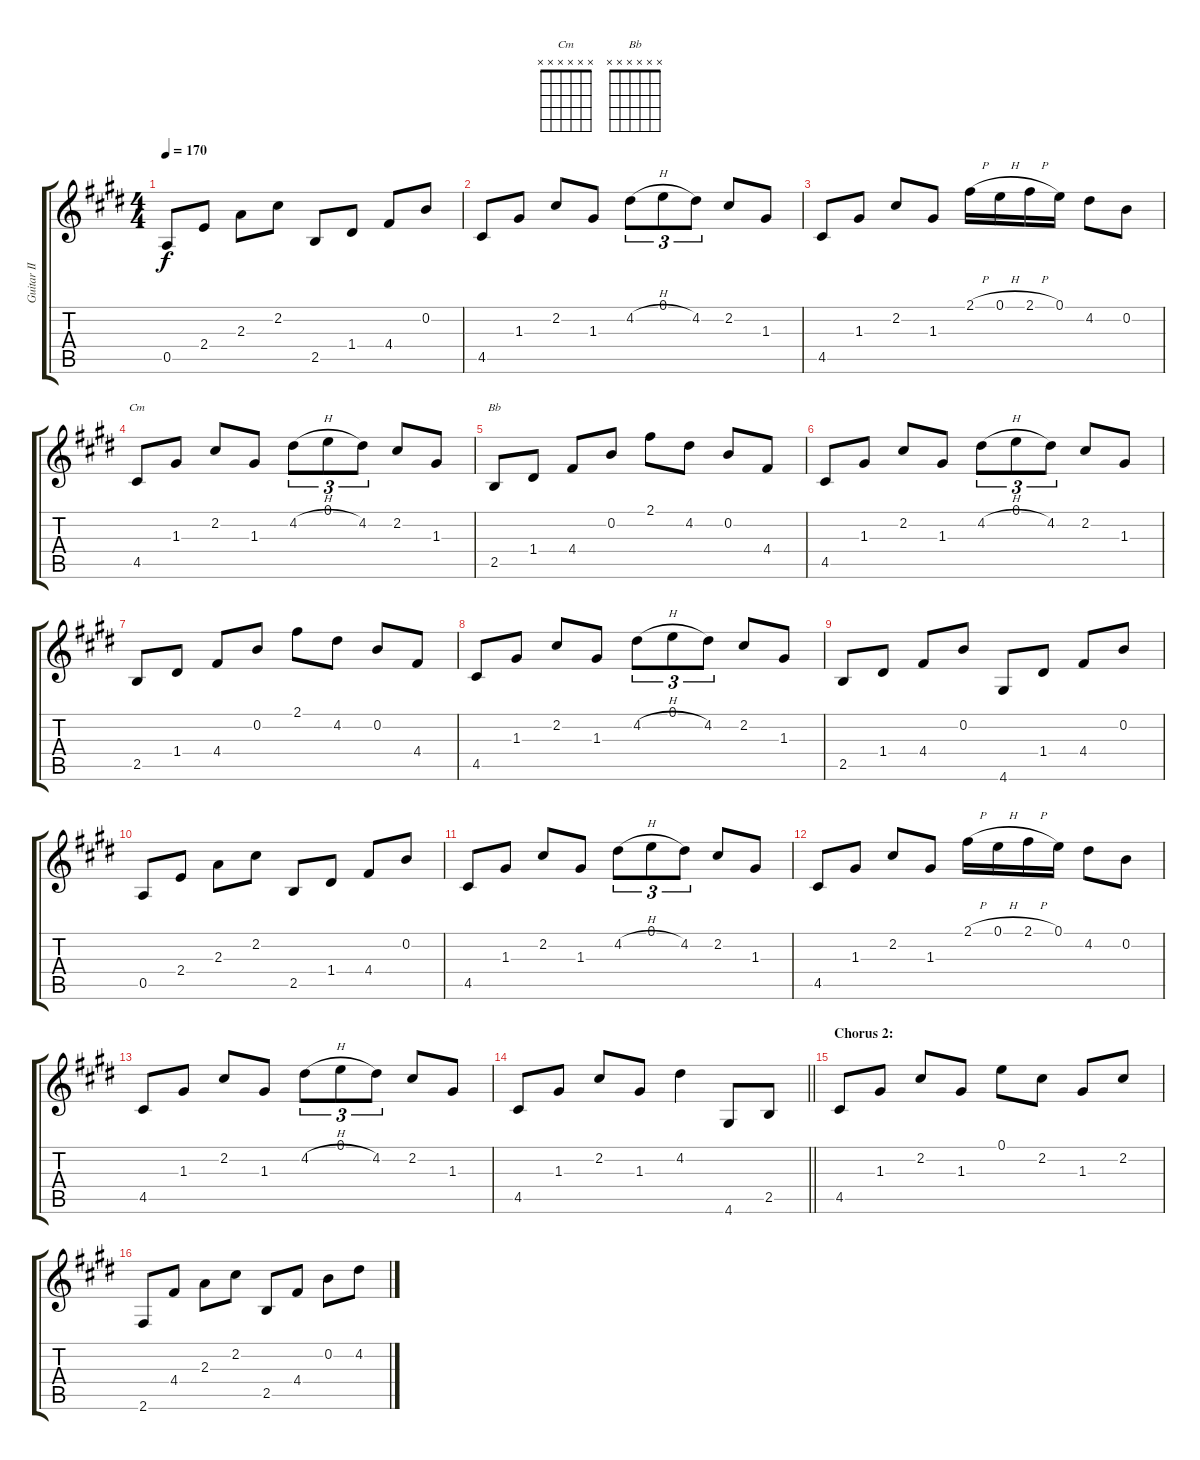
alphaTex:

\track ("Guitar II" "Guitar II") {instrument acousticguitarnylon}
\staff {score tabs}
\tuning (E4 B3 G3 D3 A2 E2) {hide}
\chord ("Cm" x x x x x x)
\chord ("Bb" x x x x x x)
\ts (4 4)
\tempo 170
\clef g2
\ks c#minor
0.5.8{dy f} 2.4.8 2.3.8 2.2.8 2.5.8 1.4.8 4.4.8 0.2.8 |
4.5.8 1.3.8 2.2.8 1.3.8 4.2{h}.8{tu (3 2)} 0.1.8{tu (3 2)} 4.2.8{tu (3 2)} 2.2.8 1.3.8 |
4.5.8 1.3.8 2.2.8 1.3.8 2.1{h}.16 0.1{h}.16 2.1{h}.16 0.1.16 4.2.8 0.2.8 |
4.5.8{ch "Cm"} 1.3.8 2.2.8 1.3.8 4.2{h}.8{tu (3 2)} 0.1.8{tu (3 2)} 4.2.8{tu (3 2)} 2.2.8 1.3.8 |
2.5.8{ch "Bb"} 1.4.8 4.4.8 0.2.8 2.1.8 4.2.8 0.2.8 4.4.8 |
4.5.8 1.3.8 2.2.8 1.3.8 4.2{h}.8{tu (3 2)} 0.1.8{tu (3 2)} 4.2.8{tu (3 2)} 2.2.8 1.3.8 |
2.5.8 1.4.8 4.4.8 0.2.8 2.1.8 4.2.8 0.2.8 4.4.8 |
4.5.8 1.3.8 2.2.8 1.3.8 4.2{h}.8{tu (3 2)} 0.1.8{tu (3 2)} 4.2.8{tu (3 2)} 2.2.8 1.3.8 |
2.5.8 1.4.8 4.4.8 0.2.8 4.6.8 1.4.8 4.4.8 0.2.8 |
0.5.8 2.4.8 2.3.8 2.2.8 2.5.8 1.4.8 4.4.8 0.2.8 |
4.5.8 1.3.8 2.2.8 1.3.8 4.2{h}.8{tu (3 2)} 0.1.8{tu (3 2)} 4.2.8{tu (3 2)} 2.2.8 1.3.8 |
4.5.8 1.3.8 2.2.8 1.3.8 2.1{h}.16 0.1{h}.16 2.1{h}.16 0.1.16 4.2.8 0.2.8 |
4.5.8 1.3.8 2.2.8 1.3.8 4.2{h}.8{tu (3 2)} 0.1.8{tu (3 2)} 4.2.8{tu (3 2)} 2.2.8 1.3.8 |
\barLineRight lightlight
4.5.8{balance 3} 1.3.8 2.2.8 1.3.8 4.2.4 4.6.8 2.5.8 |
\section ("" "Chorus 2:")
4.5.8 1.3.8 2.2.8 1.3.8 0.1.8 2.2.8 1.3.8 2.2.8 |
2.6.8 4.4.8 2.3.8 2.2.8 2.5.8 4.4.8 0.2.8 4.2.8
